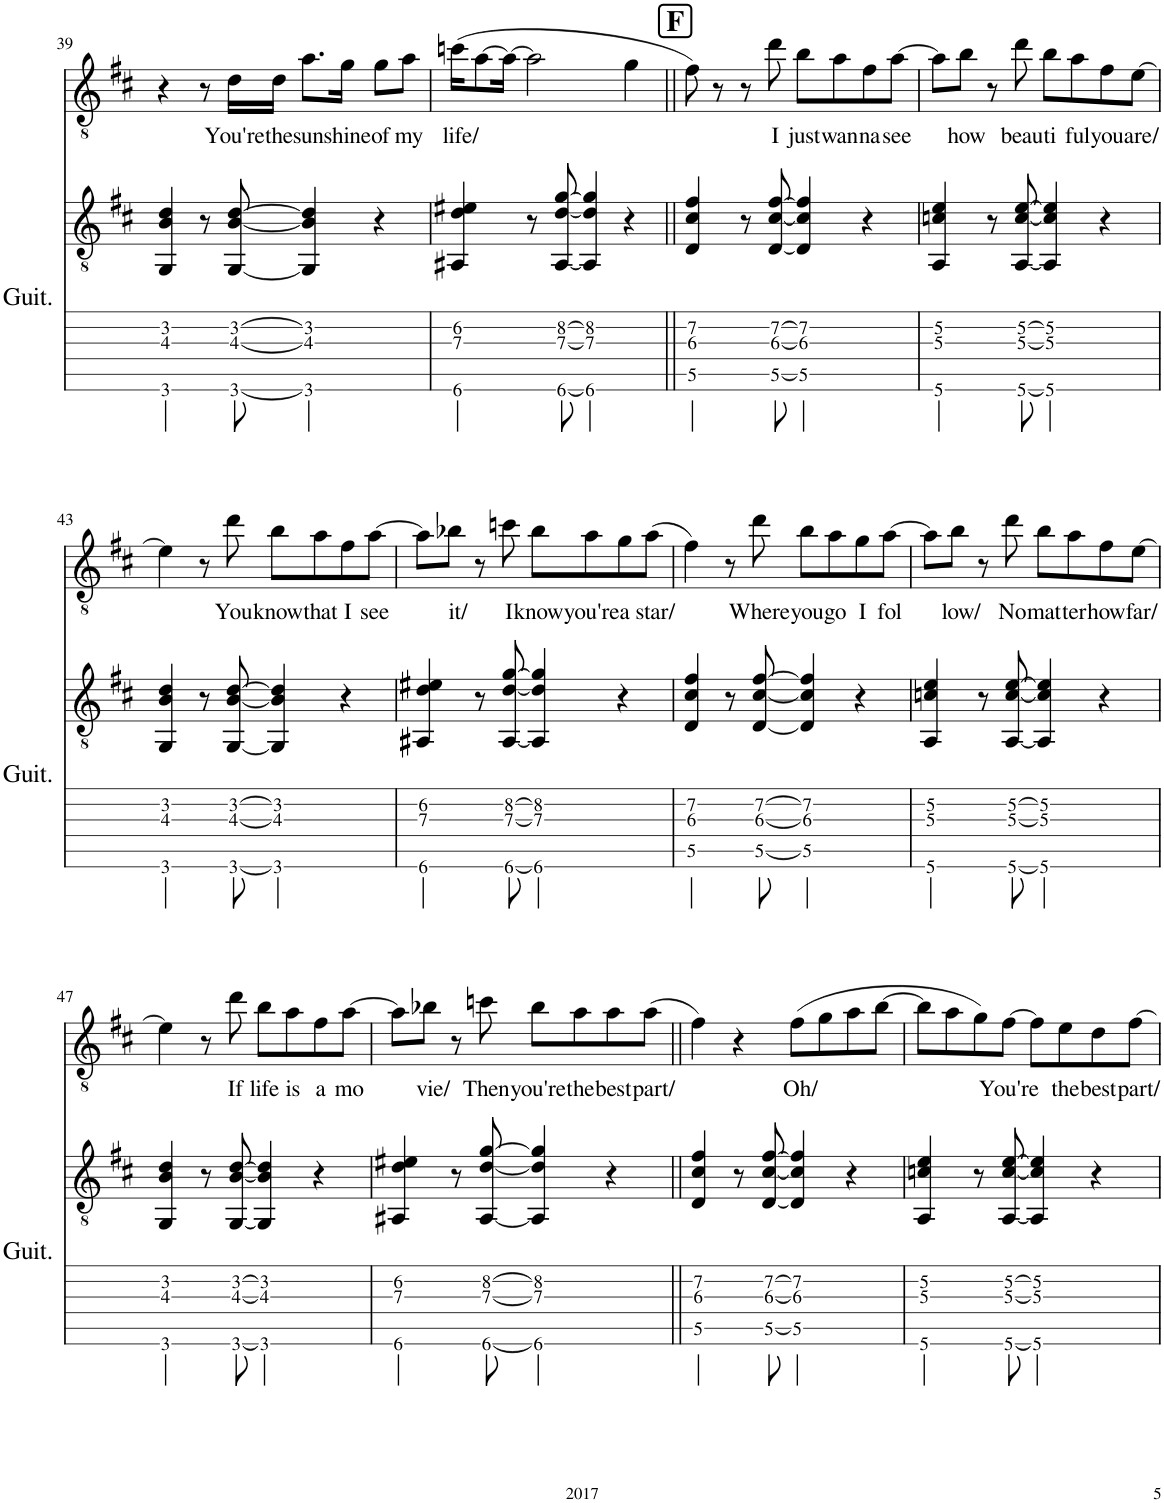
**kern	**kern	**kern	**text
*part2	*part2	*part1	*part1
*staff3	*staff2	*staff1	*staff1
*I"Acoustic Guitar	*	*I"Voice	*
*I'Guit.	*	*I'V	*
!!LO:PB:g=z
*	*clefGv2	*clefGv2	*
*k[f#c#]	*k[f#c#]	*k[f#c#]	*
*M4/4	*M4/4	*M4/4	*
=39	=39	=39	=39
4GG\ 4B\ 4d\	4GG/ 4B/ 4d/	4r	.
8r	8r	8r	.
!	!	!	!LO:LY:b
[8GG\ [8B\ [8d\	[8GG/ [8B/ [8d/	16d\LL	You're
!	!	!	!LO:LY:b
.	.	16d\JJ	the
!	!	!	!LO:LY:b
4GG\] 4B\] 4d\]	4GG/] 4B/] 4d/]	8.a\L	sun
!	!	!	!LO:LY:b
.	.	16g\Jk	shine
!	!	!	!LO:LY:b
4r	4r	8g\L	of
!	!	!	!LO:LY:b
.	.	8a\J	my
=40	=40	=40	=40
!	!	!	!LO:LY:b
4AA#X\ 4d\ 4e#X\	4AA#X/ 4d/ 4e#X/	(16ccn\KL	life/
.	.	[8a\	.
.	.	16a\Jk_	.
8r	8r	2a\]	.
[8AA#\ [8d\ [8g\	[8AA#/ [8d/ [8g/	.	.
4AA#\] 4d\] 4g\]	4AA#/] 4d/] 4g/]	.	.
4r	4r	4g\	.
!!LO:REH:place=s1:a:B:cj:fs=14:t=F
=41||	=41||	=41||	=41||
4D\ 4c#\ 4f#\	4D/ 4c#/ 4f#/	8f#\)	.
.	.	8r	.
8r	8r	8r	.
!	!	!	!LO:LY:b
[8D\ [8c#\ [8f#\	[8D/ [8c#/ [8f#/	8dd\	I
!	!	!	!LO:LY:b
4D\] 4c#\] 4f#\]	4D/] 4c#/] 4f#/]	8b\L	just
!	!	!	!LO:LY:b
.	.	8a\	wan
!	!	!	!LO:LY:b
4r	4r	8f#\	na
!	!	!	!LO:LY:b
.	.	[8a\J	see
=42	=42	=42	=42
4AA\ 4cn\ 4e\	4AA/ 4cn/ 4e/	8a\L]	.
!	!	!	!LO:LY:b
.	.	8b\J	how
8r	8r	8r	.
!	!	!	!LO:LY:b
[8AA\ [8c\ [8e\	[8AA/ [8c/ [8e/	8dd\	beau
!	!	!	!LO:LY:b
4AA\] 4c\] 4e\]	4AA/] 4c/] 4e/]	8b\L	ti
!	!	!	!LO:LY:b
.	.	8a\	ful
!	!	!	!LO:LY:b
4r	4r	8f#\	you
!	!	!	!LO:LY:b
.	.	[8e\J	are/
!!LO:LB:g=z
=43	=43	=43	=43
4GG\ 4B\ 4d\	4GG/ 4B/ 4d/	4e\]	.
8r	8r	8r	.
!	!	!	!LO:LY:b
[8GG\ [8B\ [8d\	[8GG/ [8B/ [8d/	8dd\	You
!	!	!	!LO:LY:b
4GG\] 4B\] 4d\]	4GG/] 4B/] 4d/]	8b\L	know
!	!	!	!LO:LY:b
.	.	8a\	that
!	!	!	!LO:LY:b
4r	4r	8f#\	I
!	!	!	!LO:LY:b
.	.	[8a\J	see
=44	=44	=44	=44
4AA#X\ 4d\ 4e#X\	4AA#X/ 4d/ 4e#X/	8a\L]	.
!	!	!	!LO:LY:b
.	.	8b-X\J	it/
8r	8r	8r	.
!	!	!	!LO:LY:b
[8AA#\ [8d\ [8g\	[8AA#/ [8d/ [8g/	8ccn\	I
!	!	!	!LO:LY:b
4AA#\] 4d\] 4g\]	4AA#/] 4d/] 4g/]	8b-\L	know
!	!	!	!LO:LY:b
.	.	8a\	you're
!	!	!	!LO:LY:b
4r	4r	8g\	a
!	!	!	!LO:LY:b
.	.	(8a\J	star/
=45	=45	=45	=45
4D\ 4c#\ 4f#\	4D/ 4c#/ 4f#/	4f#\)	.
8r	8r	8r	.
!	!	!	!LO:LY:b
[8D\ [8c#\ [8f#\	[8D/ [8c#/ [8f#/	8dd\	Where
!	!	!	!LO:LY:b
4D\] 4c#\] 4f#\]	4D/] 4c#/] 4f#/]	8b\L	you
!	!	!	!LO:LY:b
.	.	8a\	go
!	!	!	!LO:LY:b
4r	4r	8g\	I
!	!	!	!LO:LY:b
.	.	[8a\J	fol
=46	=46	=46	=46
4AA\ 4cn\ 4e\	4AA/ 4cn/ 4e/	8a\L]	.
!	!	!	!LO:LY:b
.	.	8b\J	low/
8r	8r	8r	.
!	!	!	!LO:LY:b
[8AA\ [8c\ [8e\	[8AA/ [8c/ [8e/	8dd\	No
!	!	!	!LO:LY:b
4AA\] 4c\] 4e\]	4AA/] 4c/] 4e/]	8b\L	mat
!	!	!	!LO:LY:b
.	.	8a\	ter
!	!	!	!LO:LY:b
4r	4r	8f#\	how
!	!	!	!LO:LY:b
.	.	[8e\J	far/
!!LO:LB:g=z
=47	=47	=47	=47
4GG\ 4B\ 4d\	4GG/ 4B/ 4d/	4e\]	.
8r	8r	8r	.
!	!	!	!LO:LY:b
[8GG\ [8B\ [8d\	[8GG/ [8B/ [8d/	8dd\	If
!	!	!	!LO:LY:b
4GG\] 4B\] 4d\]	4GG/] 4B/] 4d/]	8b\L	life
!	!	!	!LO:LY:b
.	.	8a\	is
!	!	!	!LO:LY:b
4r	4r	8f#\	a
!	!	!	!LO:LY:b
.	.	[8a\J	mo
=48	=48	=48	=48
4AA#X\ 4d\ 4e#X\	4AA#X/ 4d/ 4e#X/	8a\L]	.
!	!	!	!LO:LY:b
.	.	8b-X\J	vie/
8r	8r	8r	.
!	!	!	!LO:LY:b
[8AA#\ [8d\ [8g\	[8AA#/ [8d/ [8g/	8ccn\	Then
!	!	!	!LO:LY:b
4AA#\] 4d\] 4g\]	4AA#/] 4d/] 4g/]	8b-\L	you're
!	!	!	!LO:LY:b
.	.	8a\	the
!	!	!	!LO:LY:b
4r	4r	8a\	best
!	!	!	!LO:LY:b
.	.	(8a\J	part/
=49||	=49||	=49||	=49||
4D\ 4c#\ 4f#\	4D/ 4c#/ 4f#/	4f#\)	.
8r	8r	4r	.
[8D\ [8c#\ [8f#\	[8D/ [8c#/ [8f#/	.	.
!	!	!	!LO:LY:b
4D\] 4c#\] 4f#\]	4D/] 4c#/] 4f#/]	(8f#\L	Oh/
.	.	8g\	.
4r	4r	8a\	.
.	.	[8b\J	.
=50	=50	=50	=50
4AA\ 4cn\ 4e\	4AA/ 4cn/ 4e/	8b\L]	.
.	.	8a\	.
8r	8r	8g\)	.
!	!	!	!LO:LY:b
[8AA\ [8c\ [8e\	[8AA/ [8c/ [8e/	[8f#\J	You're
4AA\] 4c\] 4e\]	4AA/] 4c/] 4e/]	8f#\L]	.
!	!	!	!LO:LY:b
.	.	8e\	the
!	!	!	!LO:LY:b
4r	4r	8d\	best
!	!	!	!LO:LY:b
.	.	[8f#\J	part/
=	=	=	=
*-	*-	*-	*-
